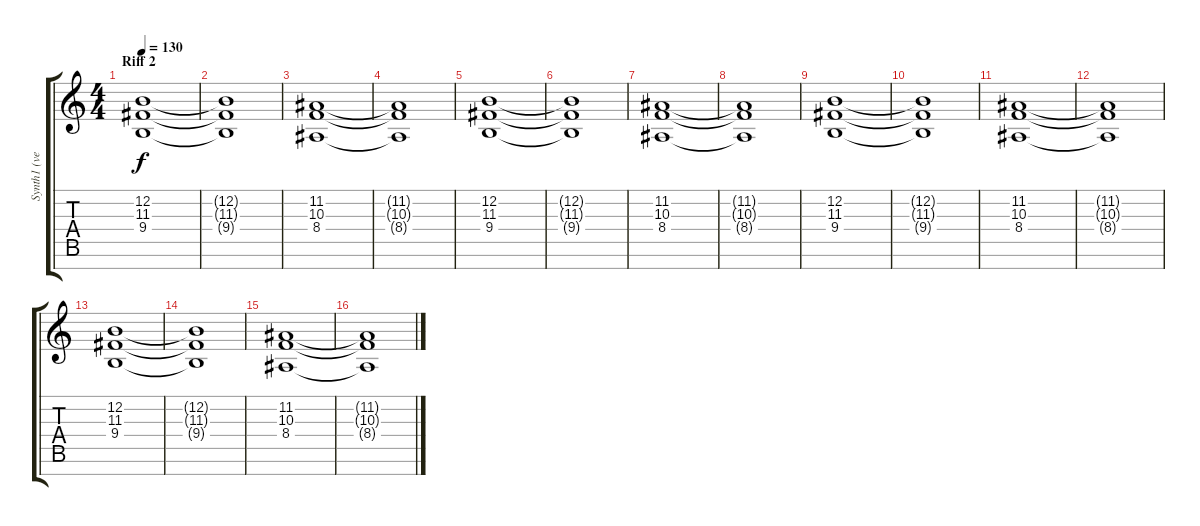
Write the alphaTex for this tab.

\track ("Synth1 (verse 1)" "Synth1 (ve") {instrument choiraahs}
\staff {score tabs}
\tuning (E4 B3 G3 D3 A2 E2 B1) {hide}
\ts (4 4)
\section ("" "Riff 2")
\tempo 130
\clef g2
\ks c
(12.2 11.3 9.4).1{dy f} |
(12.2{t} 11.3{t} 9.4{t}).1 |
(11.2 10.3 8.4).1 |
(11.2{t} 10.3{t} 8.4{t}).1 |
(12.2 11.3 9.4).1 |
(12.2{t} 11.3{t} 9.4{t}).1 |
(11.2 10.3 8.4).1 |
(11.2{t} 10.3{t} 8.4{t}).1 |
(12.2 11.3 9.4).1 |
(12.2{t} 11.3{t} 9.4{t}).1 |
(11.2 10.3 8.4).1 |
(11.2{t} 10.3{t} 8.4{t}).1 |
(12.2 11.3 9.4).1 |
(12.2{t} 11.3{t} 9.4{t}).1 |
(11.2 10.3 8.4).1 |
(11.2{t} 10.3{t} 8.4{t}).1
